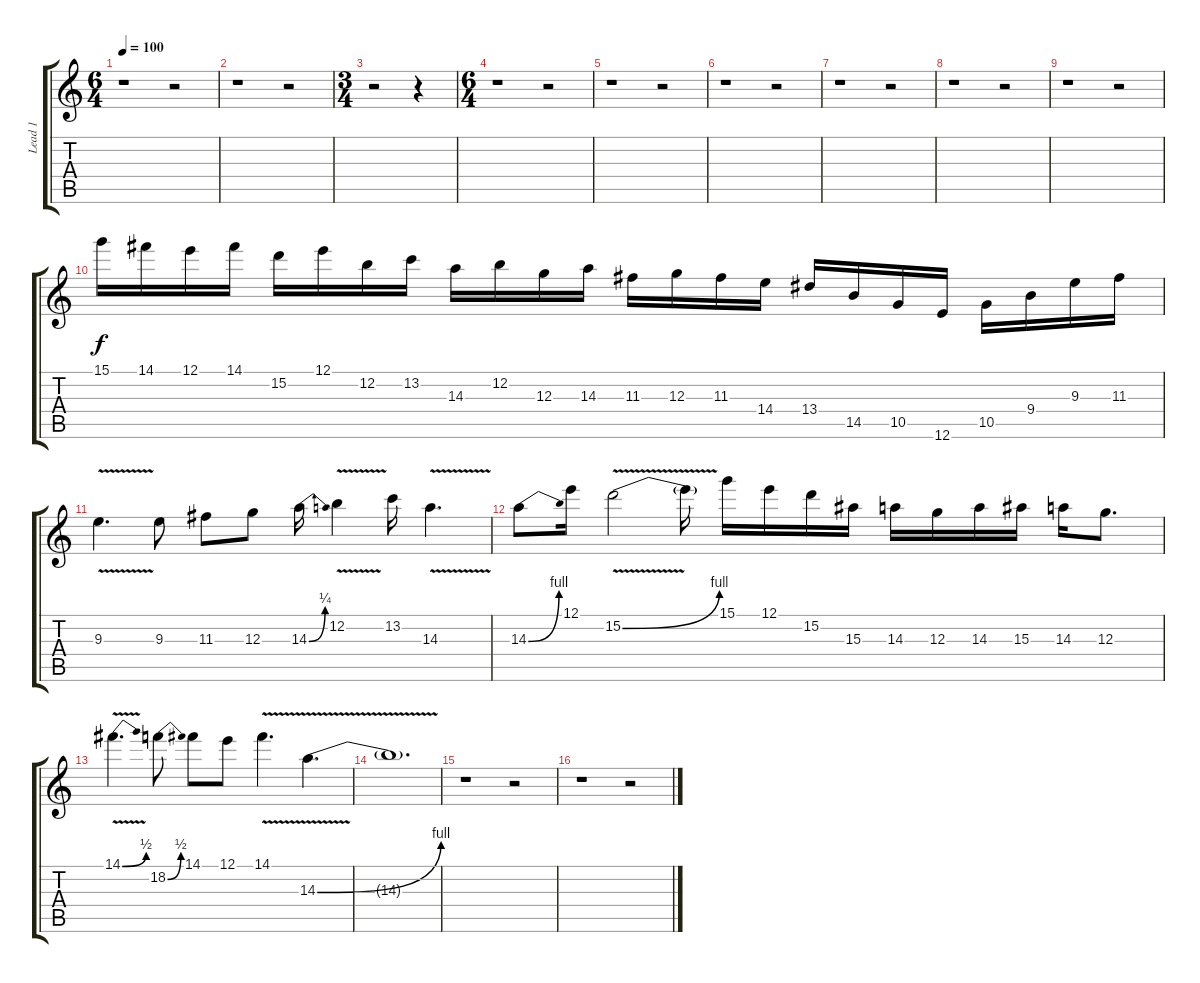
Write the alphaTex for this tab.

\track ("Lead 1" "Lead 1") {instrument distortionguitar}
\staff {score tabs}
\tuning (E4 B3 G3 D3 A2 E2) {hide}
\ts (6 4)
\tempo 100
\clef g2
\ks c
r.1{dy f} r.2 |
r.1 r.2 |
\ts (3 4)
r.2 r.4 |
\ts (6 4)
r.1 r.2 |
r.1 r.2 |
r.1 r.2 |
r.1 r.2 |
r.1 r.2 |
r.1 r.2 |
15.1.16 14.1.16 12.1.16 14.1.16 15.2.16 12.1.16 12.2.16 13.2.16 14.3.16 12.2.16 12.3.16 14.3.16 11.3.16 12.3.16 11.3.16 14.4.16 13.4.16 14.5.16 10.5.16 12.6.16 10.5.16 9.4.16 9.3.16 11.3.16 |
9.3{v}.4{d} 9.3.8 11.3.8 12.3.8 14.3{be (bend 0 0 60 1)}.16 12.2{v}.4 13.2.16 14.3{v}.4{d} |
14.3{be (bend 0 0 60 4)}.8 12.1.16 15.2{be (bend 0 0 60 4) v}.2 15.2{t}.16 15.1.16 12.1.16 15.2.16 15.3.16 14.3.16 12.3.16 14.3.16 15.3.16 14.3.16 12.3.8{d} |
14.1{be (bend 0 0 60 2) v}.4{d} 18.2{be (bend 0 0 60 2)}.8 14.1.8 12.1.8 14.1{v}.4{d} 14.3{be (bend 0 0 60 4) v}.4{d} |
14.3{t}.1{d} |
r.1 r.2 |
r.1 r.2
